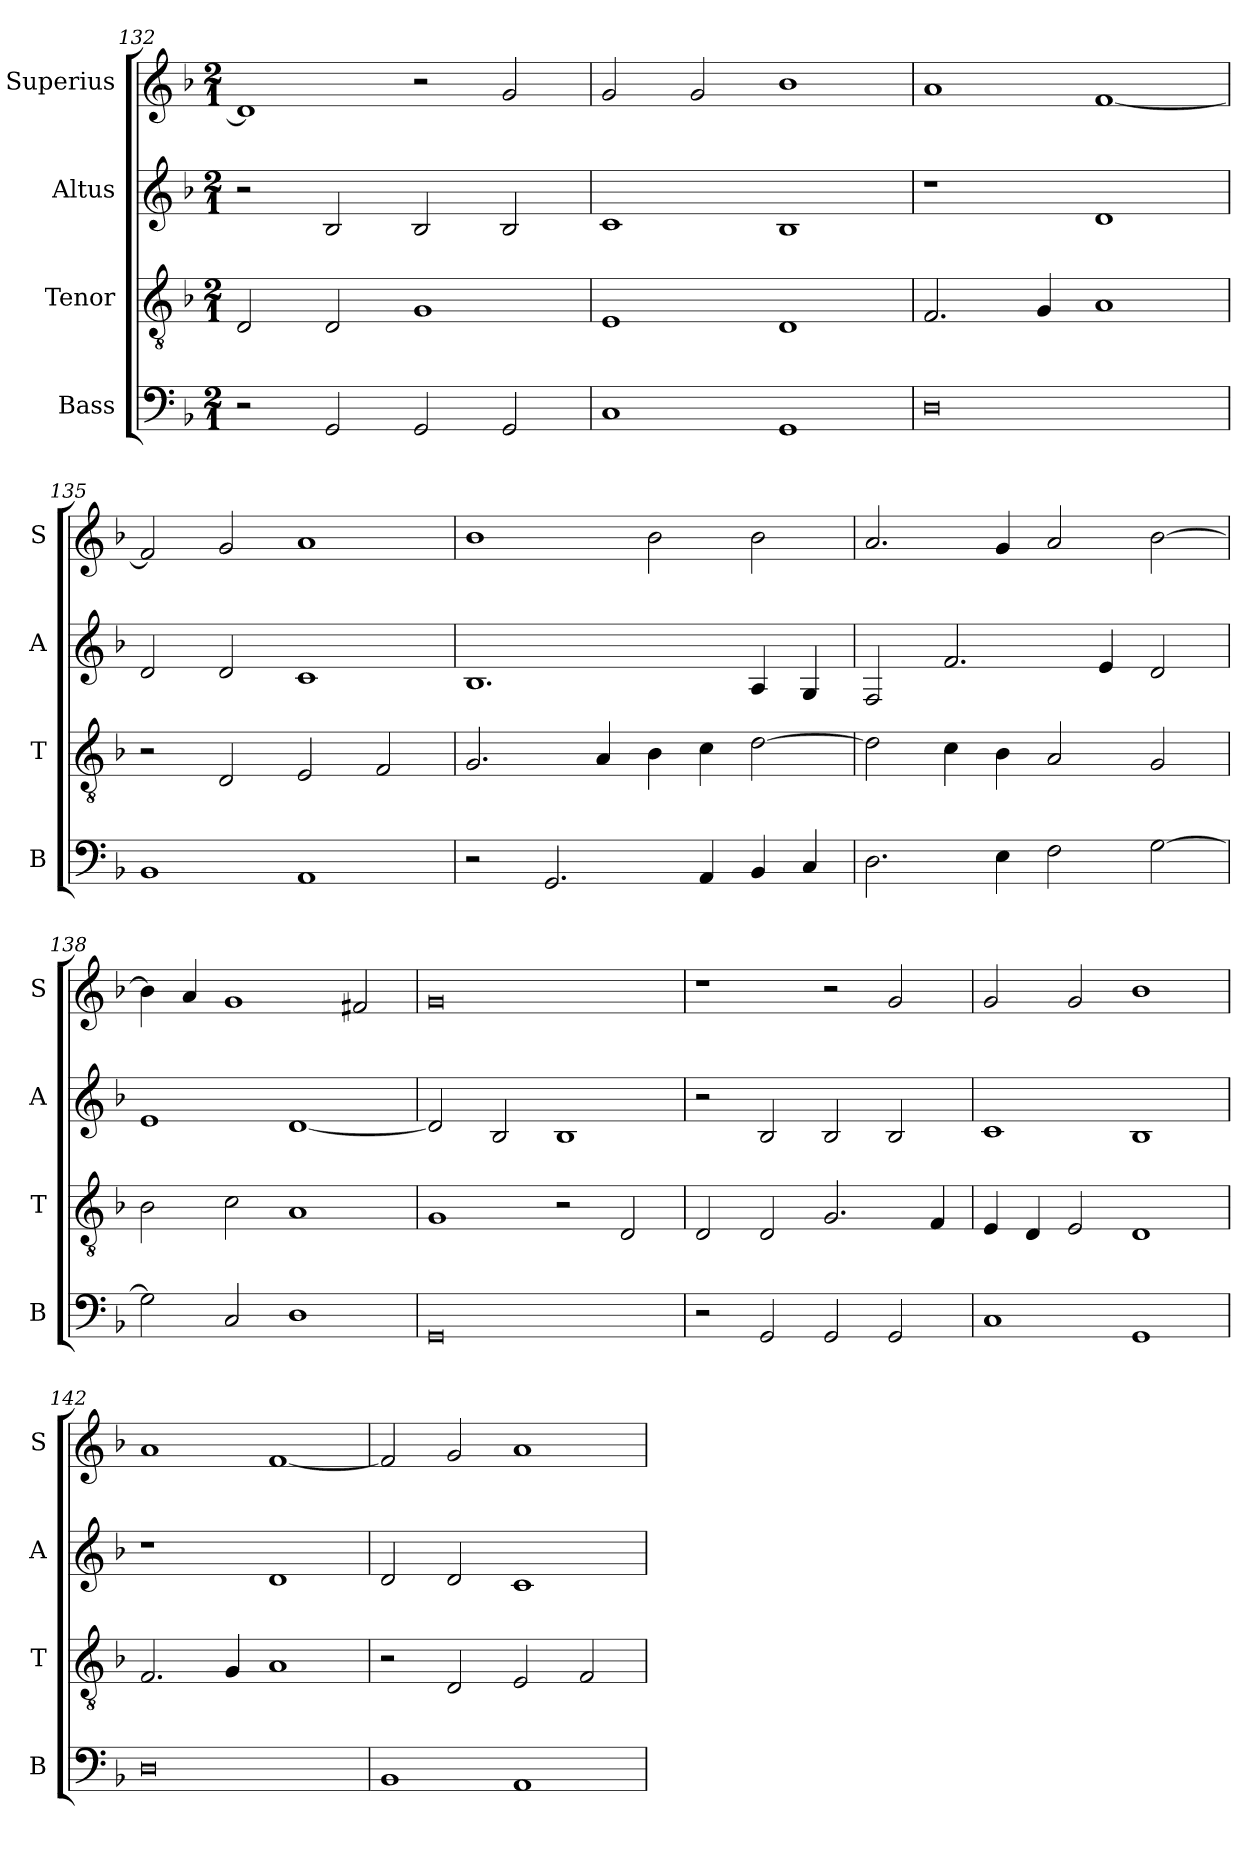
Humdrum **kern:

**kern	**kern	**kern	**kern
*part4	*part3	*part2	*part1
*staff4	*staff3	*staff2	*staff1
*I"Bass	*I"Tenor	*I"Altus	*I"Superius
*I'B	*I'T	*I'A	*I'S
*clefF4	*clefGv2	*clefG2	*clefG2
*k[b-]	*k[b-]	*k[b-]	*k[b-]
*F:	*F:	*F:	*F:
*M2/1	*M2/1	*M2/1	*M2/1
=132	=132	=132	=132
2r	2D	2r	1d]
2GG	2D	2B-	.
2GG	1G	2B-	2r
2GG	.	2B-	2g
=133	=133	=133	=133
1C	1E	1c	2g
.	.	.	2g
1GG	1D	1B-	1b-
=134	=134	=134	=134
0D	2.F	1r	1a
.	4G	.	.
.	1A	1d	[1f
=135	=135	=135	=135
1BB-	2r	2d	2f]
.	2D	2d	2g
1AA	2E	1c	1a
.	2F	.	.
=136	=136	=136	=136
2r	2.G	1.B-	1b-
2.GG	.	.	.
.	4A	.	.
.	4B-	.	2b-
4AA	4c	.	.
4BB-	[2d	4A	2b-
4C	.	4G	.
=137	=137	=137	=137
2.D	2d]	2F	2.a
.	4c	2.f	.
4E	4B-	.	4g
2F	2A	.	2a
.	.	4e	.
[2G	2G	2d	[2b-
=138	=138	=138	=138
2G]	2B-	1e	4b-]
.	.	.	4a
2C	2c	.	1g
1D	1A	[1d	.
.	.	.	2f#X
=139	=139	=139	=139
0GG	1G	2d]	0g
.	.	2B-	.
.	2r	1B-	.
.	2D	.	.
=140	=140	=140	=140
2r	2D	2r	1r
2GG	2D	2B-	.
2GG	2.G	2B-	2r
2GG	.	2B-	2g
.	4F	.	.
=141	=141	=141	=141
1C	4E	1c	2g
.	4D	.	.
.	2E	.	2g
1GG	1D	1B-	1b-
=142	=142	=142	=142
0D	2.F	1r	1a
.	4G	.	.
.	1A	1d	[1f
=143	=143	=143	=143
1BB-	2r	2d	2f]
.	2D	2d	2g
1AA	2E	1c	1a
.	2F	.	.
=	=	=	=
*-	*-	*-	*-
